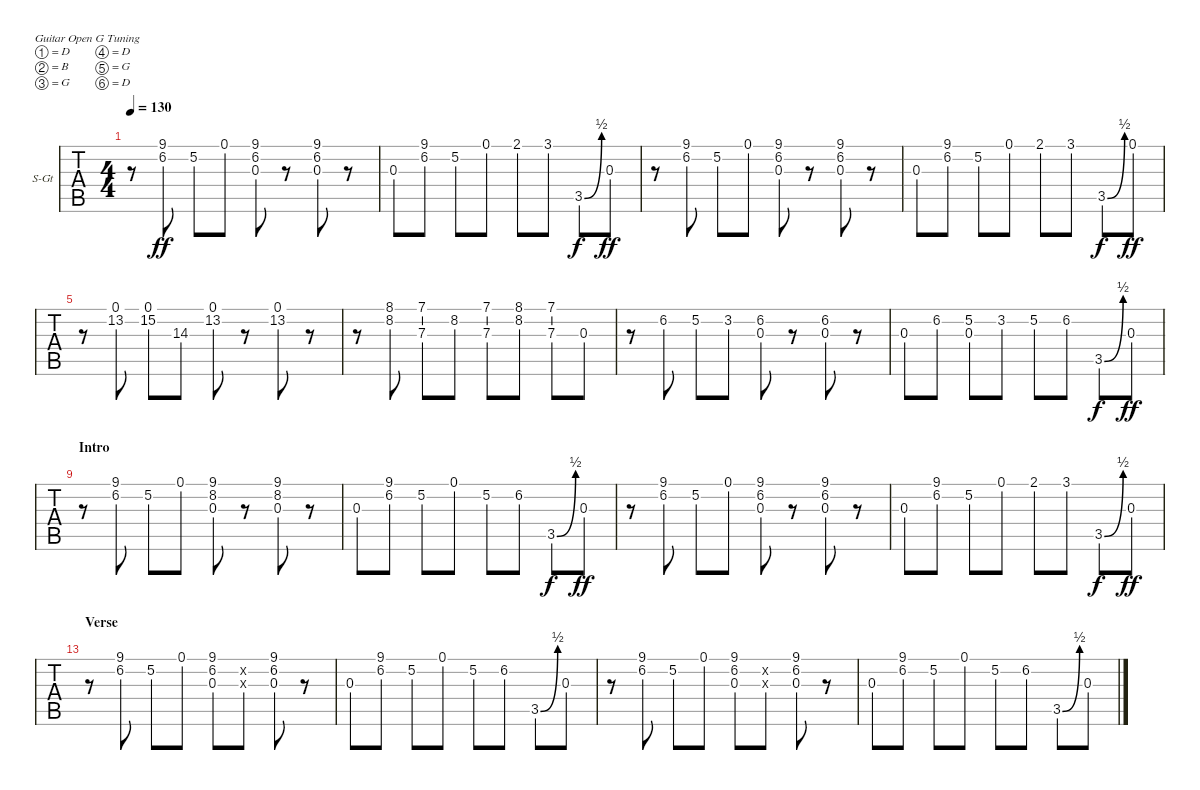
\bracketExtendMode nobrackets
\firstSystemTrackNameOrientation horizontal
\otherSystemsTrackNameOrientation horizontal
\defaultBarNumberDisplay FirstOfSystem
\track ("Steel Guitar" "S-Gt") {instrument acousticguitarsteel}
\staff {tabs}
\tuning (D4 B3 G3 D3 G2 D2)
\ts (4 4)
\scale
0.28
\tempo 130
\accidentals auto
\clef g2
\ottava regular
\simile none
\scale
0.333333
\ks c
r.8{dy ff} (9.1 6.2).8 5.2.8 0.1.8 (9.1 6.2 0.3).8 r.8 (9.1 6.2 0.3).8 r.8 |
\scale
0.28
\scale
0.333333 0.3.8 (9.1 6.2).8 5.2.8 0.1.8 2.1.8 3.1.8 3.5{be (bend 0 0 60 2)}.8{dy f} 0.3.8{dy ff} |
\scale
0.333333
\scale
0.333333 r.8 (9.1 6.2).8 5.2.8 0.1.8 (9.1 6.2 0.3).8 r.8 (9.1 6.2 0.3).8 r.8 |
\scale
0.333333
\scale
0.333333 0.3.8 (9.1 6.2).8 5.2.8 0.1.8 2.1.8 3.1.8 3.5{be (bend 0 0 60 2) hac}.8{dy f} 0.1.8{dy ff} |
\scale
0.333333
\scale
0.333333 r.8 (0.1 13.2).8 (0.1 15.2).8 14.3.8 (0.1 13.2).8 r.8 (0.1 13.2).8 r.8 |
\scale
0.363636
\scale
0.333333 r.8 (8.1 8.2).8 (7.1 7.3).8 8.2.8 (7.1 7.3).8 (8.1 8.2).8 (7.1 7.3).8 0.3.8 |
\scale
0.318182
\scale
0.333333 r.8 6.2.8 5.2.8 3.2.8 (6.2 0.3).8 r.8 (6.2 0.3).8 r.8 |
\scale
0.318182
\scale
0.333333 0.3.8 6.2.8 (5.2 0.3).8 3.2.8 5.2.8 6.2.8 3.5{be (bend 0 0 60 2)}.8{dy f} 0.3.8{dy ff} |
\section ("" "Intro")
\scale
0.333333
\scale
0.333333 r.8 (9.1 6.2).8 5.2.8 0.1.8 (9.1 8.2 0.3).8 r.8 (9.1 8.2 0.3).8 r.8 |
\scale
0.333333
\scale
0.333333 0.3.8 (9.1 6.2).8 5.2.8 0.1.8 5.2.8 6.2.8 3.5{be (bend 0 0 60 2)}.8{dy f} 0.3.8{dy ff} |
\scale
0.333333
\scale
0.333333 r.8 (9.1 6.2).8 5.2.8 0.1.8 (9.1 6.2 0.3).8 r.8 (9.1 6.2 0.3).8 r.8 |
\scale
0.333333
\scale
0.333333 0.3.8 (9.1 6.2).8 5.2.8 0.1.8 2.1.8 3.1.8 3.5{be (bend 0 0 60 2)}.8{dy f} 0.3.8{dy ff} |
\section ("" "Verse")
\scale
0.333333 r.8 (9.1 6.2).8 5.2.8 0.1.8 (9.1 6.2 0.3).8 (0.3{x} 0.2{x}).8 (9.1 6.2 0.3).8 r.8 |
\scale
0.333333 0.3.8 (9.1 6.2).8 5.2.8 0.1.8 5.2.8 6.2.8 3.5{be (bend 0 0 59.4 2)}.8 0.3.8 |
\scale
0.44 r.8 (9.1 6.2).8 5.2.8 0.1.8 (9.1 6.2 0.3).8 (0.2{x} 0.3{x}).8 (9.1 6.2 0.3).8 r.8 |
\scale
0.28 0.3.8 (9.1 6.2).8 5.2.8 0.1.8 5.2.8 6.2.8 3.5{be (bend 0 0 59.4 2)}.8 0.3.8
